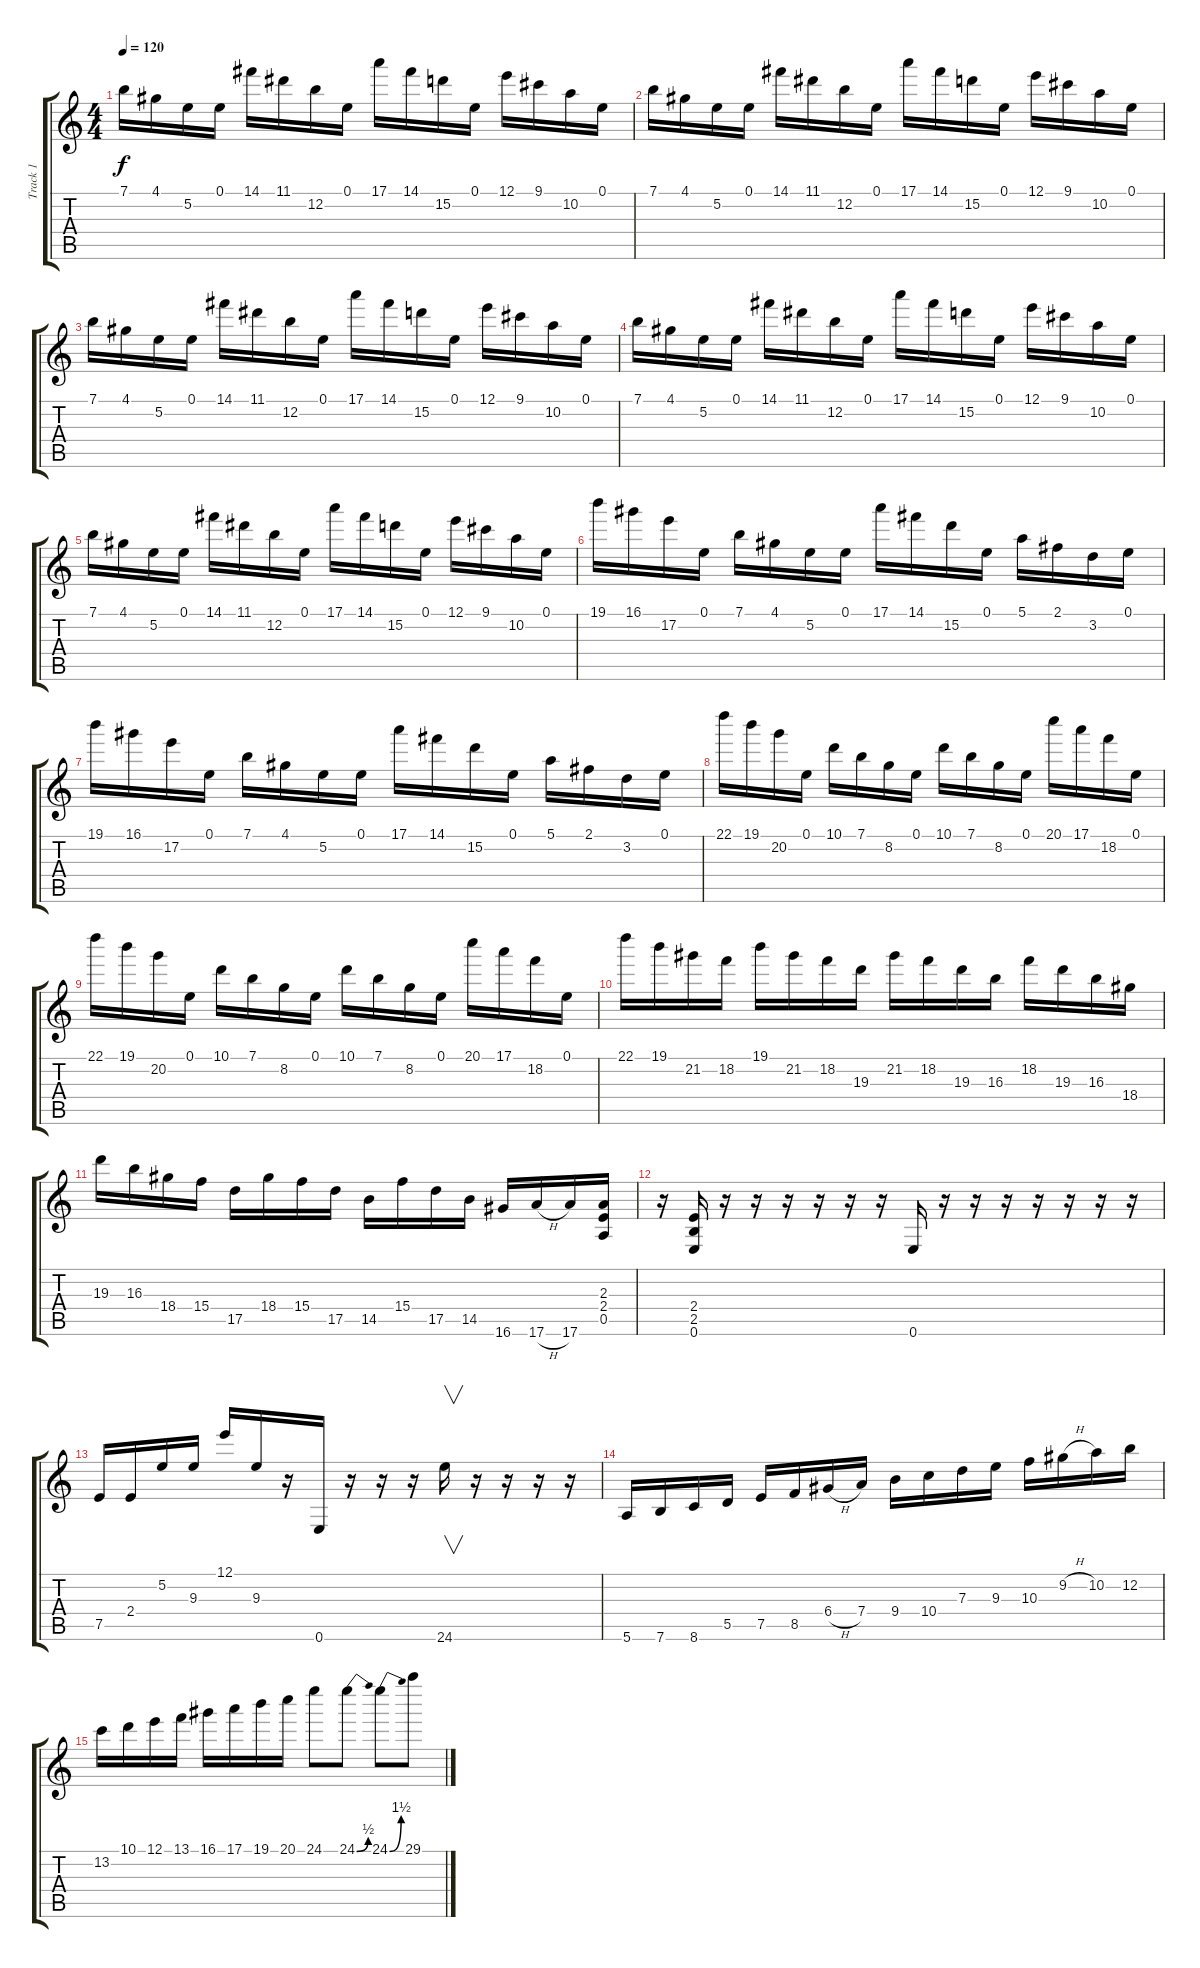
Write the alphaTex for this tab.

\track ("Track 1" "Track 1") {instrument distortionguitar}
\staff {score tabs}
\tuning (E4 B3 G3 D3 A2 E2) {hide}
\ts (4 4)
\tempo 120
\clef g2
\ks c
7.1.16{dy f} 4.1.16 5.2.16 0.1.16 14.1.16 11.1.16 12.2.16 0.1.16 17.1.16 14.1.16 15.2.16 0.1.16 12.1.16 9.1.16 10.2.16 0.1.16 |
7.1.16 4.1.16 5.2.16 0.1.16 14.1.16 11.1.16 12.2.16 0.1.16 17.1.16 14.1.16 15.2.16 0.1.16 12.1.16 9.1.16 10.2.16 0.1.16 |
7.1.16 4.1.16 5.2.16 0.1.16 14.1.16 11.1.16 12.2.16 0.1.16 17.1.16 14.1.16 15.2.16 0.1.16 12.1.16 9.1.16 10.2.16 0.1.16 |
7.1.16 4.1.16 5.2.16 0.1.16 14.1.16 11.1.16 12.2.16 0.1.16 17.1.16 14.1.16 15.2.16 0.1.16 12.1.16 9.1.16 10.2.16 0.1.16 |
7.1.16 4.1.16 5.2.16 0.1.16 14.1.16 11.1.16 12.2.16 0.1.16 17.1.16 14.1.16 15.2.16 0.1.16 12.1.16 9.1.16 10.2.16 0.1.16 |
19.1.16 16.1.16 17.2.16 0.1.16 7.1.16 4.1.16 5.2.16 0.1.16 17.1.16 14.1.16 15.2.16 0.1.16 5.1.16 2.1.16 3.2.16 0.1.16 |
19.1.16 16.1.16 17.2.16 0.1.16 7.1.16 4.1.16 5.2.16 0.1.16 17.1.16 14.1.16 15.2.16 0.1.16 5.1.16 2.1.16 3.2.16 0.1.16 |
22.1.16 19.1.16 20.2.16 0.1.16 10.1.16 7.1.16 8.2.16 0.1.16 10.1.16 7.1.16 8.2.16 0.1.16 20.1.16 17.1.16 18.2.16 0.1.16 |
22.1.16 19.1.16 20.2.16 0.1.16 10.1.16 7.1.16 8.2.16 0.1.16 10.1.16 7.1.16 8.2.16 0.1.16 20.1.16 17.1.16 18.2.16 0.1.16 |
22.1.16 19.1.16 21.2.16 18.2.16 19.1.16 21.2.16 18.2.16 19.3.16 21.2.16 18.2.16 19.3.16 16.3.16 18.2.16 19.3.16 16.3.16 18.4.16 |
19.3.16 16.3.16 18.4.16 15.4.16 17.5.16 18.4.16 15.4.16 17.5.16 14.5.16 15.4.16 17.5.16 14.5.16 16.6.16 17.6{h}.16 17.6.16 (2.3 2.4 0.5).16 |
r.16 (2.4 2.5 0.6).16 r.16 r.16 r.16 r.16 r.16 r.16 0.6.16 r.16 r.16 r.16 r.16 r.16 r.16 r.16 |
7.5.16 2.4.16 5.2.16 9.3.16 12.1.16 9.3.16 r.16 0.6.16 r.16 r.16 r.16 24.6.16{v} r.16 r.16 r.16 r.16 |
5.6.16 7.6.16 8.6.16 5.5.16 7.5.16 8.5.16 6.4{h}.16 7.4.16 9.4.16 10.4.16 7.3.16 9.3.16 10.3.16 9.2{h}.16 10.2.16 12.2.16 |
13.2.16 10.1.16 12.1.16 13.1.16 16.1.16 17.1.16 19.1.16 20.1.16 24.1.8 24.1{be (bend 0 0 60 2)}.8 24.1{be (bend 0 0 60 6)}.8 29.1.8
